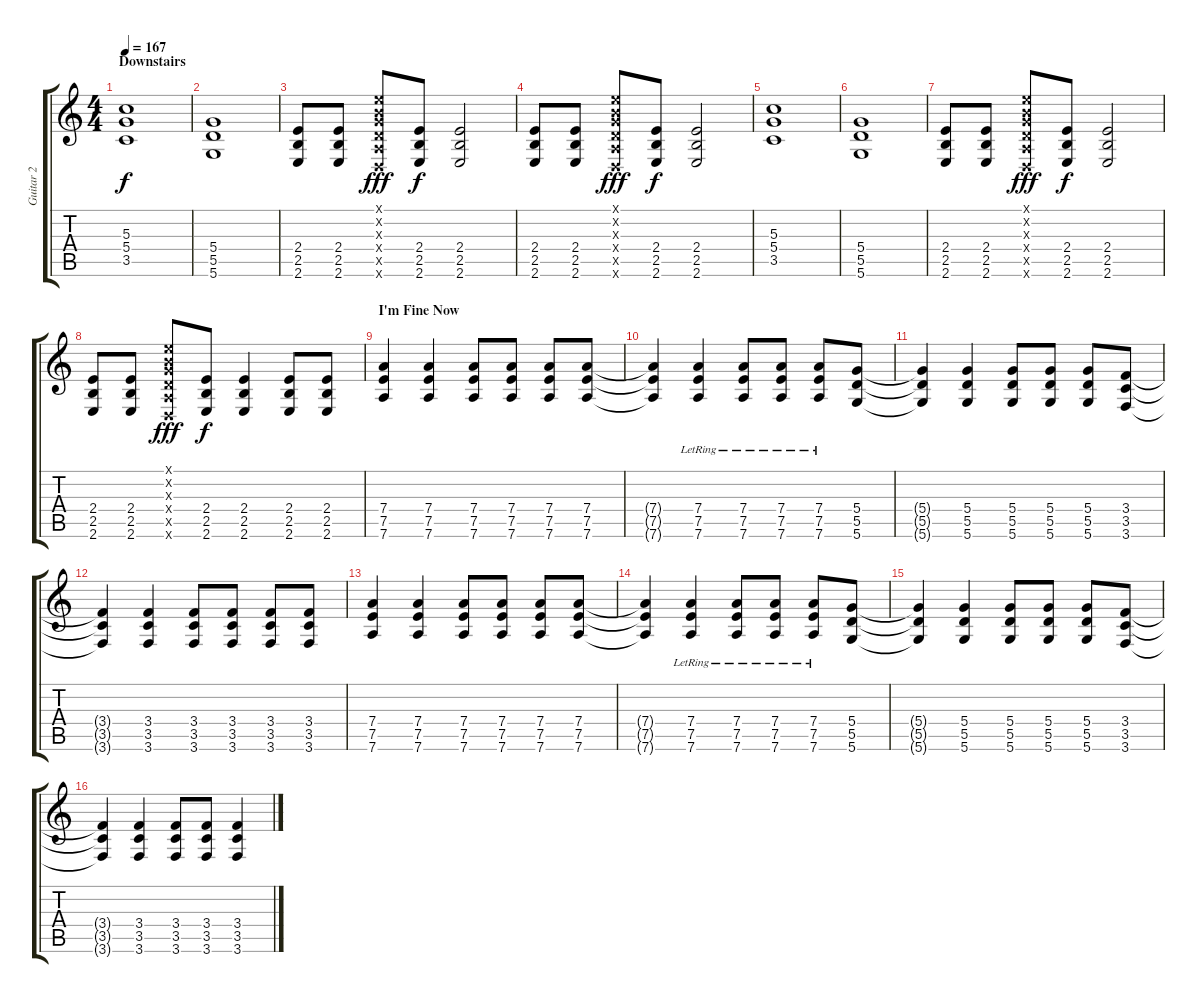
\track ("Guitar 2" "Guitar 2") {instrument acousticguitarsteel}
\staff {score tabs}
\tuning (E4 B3 G3 D3 A2 D2) {hide}
\ts (4 4)
\section ("" "Downstairs")
\tempo 167
\clef g2
\ks c
(5.3 5.4 3.5).1{dy f volume 11 instrument distortionguitar} |
(5.4 5.5 5.6).1 |
(2.4 2.5 2.6).8 (2.4 2.5 2.6).8 (0.1{x} 0.2{x} 0.3{x} 0.4{x} 0.5{x} 0.6{x}).8{dy fff} (2.4 2.5 2.6).8{dy f} (2.4 2.5 2.6).2 |
(2.4 2.5 2.6).8 (2.4 2.5 2.6).8 (0.1{x} 0.2{x} 0.3{x} 0.4{x} 0.5{x} 0.6{x}).8{dy fff} (2.4 2.5 2.6).8{dy f} (2.4 2.5 2.6).2 |
(5.3 5.4 3.5).1 |
(5.4 5.5 5.6).1 |
(2.4 2.5 2.6).8 (2.4 2.5 2.6).8 (0.1{x} 0.2{x} 0.3{x} 0.4{x} 0.5{x} 0.6{x}).8{dy fff} (2.4 2.5 2.6).8{dy f} (2.4 2.5 2.6).2 |
(2.4 2.5 2.6).8 (2.4 2.5 2.6).8 (0.1{x} 0.2{x} 0.3{x} 0.4{x} 0.5{x} 0.6{x}).8{dy fff} (2.4 2.5 2.6).8{dy f} (2.4 2.5 2.6).4 (2.4 2.5 2.6).8 (2.4 2.5 2.6).8 |
\section ("" "I'm Fine Now")
(7.4 7.5 7.6).4{volume 11 instrument distortionguitar} (7.4 7.5 7.6).4 (7.4 7.5 7.6).8 (7.4 7.5 7.6).8 (7.4 7.5 7.6).8 (7.4 7.5 7.6).8 |
(7.4{t} 7.5{t} 7.6{t}).4 (7.4{lr} 7.5 7.6).4 (7.4{lr} 7.5 7.6).8 (7.4{lr} 7.5 7.6).8 (7.4{lr} 7.5 7.6).8 (5.4 5.5 5.6).8 |
(5.4{t} 5.5{t} 5.6{t}).4 (5.4 5.5 5.6).4 (5.4 5.5 5.6).8 (5.4 5.5 5.6).8 (5.4 5.5 5.6).8 (3.4 3.5 3.6).8 |
(3.4{t} 3.5{t} 3.6{t}).4 (3.4 3.5 3.6).4 (3.4 3.5 3.6).8 (3.4 3.5 3.6).8 (3.4 3.5 3.6).8 (3.4 3.5 3.6).8 |
(7.4 7.5 7.6).4 (7.4 7.5 7.6).4 (7.4 7.5 7.6).8 (7.4 7.5 7.6).8 (7.4 7.5 7.6).8 (7.4 7.5 7.6).8 |
(7.4{t} 7.5{t} 7.6{t}).4 (7.4{lr} 7.5 7.6).4 (7.4{lr} 7.5 7.6).8 (7.4{lr} 7.5 7.6).8 (7.4{lr} 7.5 7.6).8 (5.4 5.5 5.6).8 |
(5.4{t} 5.5{t} 5.6{t}).4 (5.4 5.5 5.6).4 (5.4 5.5 5.6).8 (5.4 5.5 5.6).8 (5.4 5.5 5.6).8 (3.4 3.5 3.6).8 |
(3.4{t} 3.5{t} 3.6{t}).4 (3.4 3.5 3.6).4 (3.4 3.5 3.6).8 (3.4 3.5 3.6).8 (3.4 3.5 3.6).4
